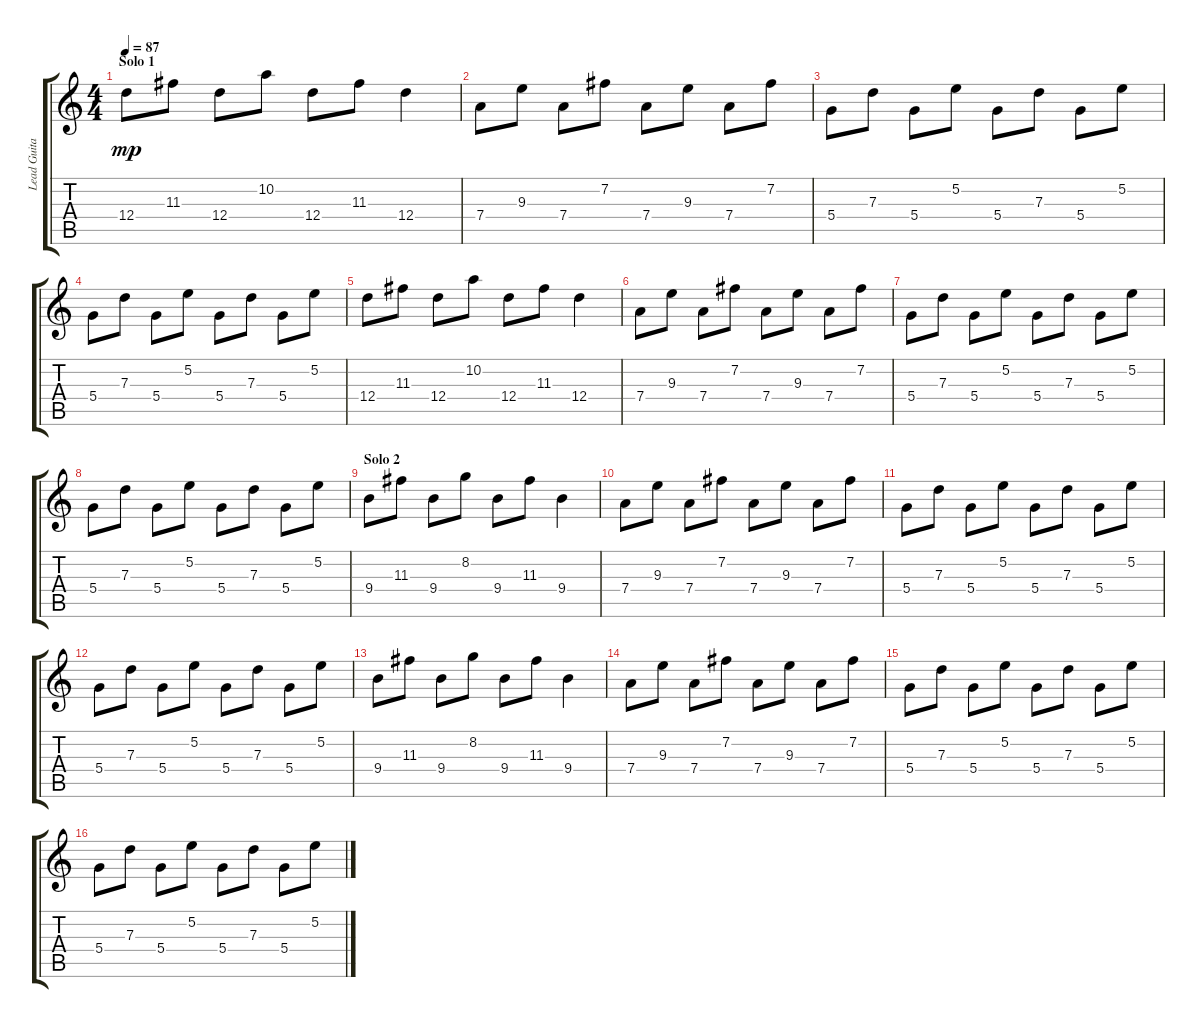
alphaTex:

\track ("Lead Guitar" "Lead Guita") {instrument acousticguitarsteel}
\staff {score tabs}
\tuning (E4 B3 G3 D3 A2 E2) {hide}
\ts (4 4)
\section ("" "Solo 1")
\tempo 87
\clef g2
\ks c
12.4.8{dy mp} 11.3.8 12.4.8 10.2.8 12.4.8 11.3.8 12.4.4 |
7.4.8 9.3.8 7.4.8 7.2.8 7.4.8 9.3.8 7.4.8 7.2.8 |
5.4.8 7.3.8 5.4.8 5.2.8 5.4.8 7.3.8 5.4.8 5.2.8 |
5.4.8 7.3.8 5.4.8 5.2.8 5.4.8 7.3.8 5.4.8 5.2.8 |
12.4.8 11.3.8 12.4.8 10.2.8 12.4.8 11.3.8 12.4.4 |
7.4.8 9.3.8 7.4.8 7.2.8 7.4.8 9.3.8 7.4.8 7.2.8 |
5.4.8 7.3.8 5.4.8 5.2.8 5.4.8 7.3.8 5.4.8 5.2.8 |
5.4.8 7.3.8 5.4.8 5.2.8 5.4.8 7.3.8 5.4.8 5.2.8 |
\section ("" "Solo 2")
9.4.8 11.3.8 9.4.8 8.2.8 9.4.8 11.3.8 9.4.4 |
7.4.8 9.3.8 7.4.8 7.2.8 7.4.8 9.3.8 7.4.8 7.2.8 |
5.4.8 7.3.8 5.4.8 5.2.8 5.4.8 7.3.8 5.4.8 5.2.8 |
5.4.8 7.3.8 5.4.8 5.2.8 5.4.8 7.3.8 5.4.8 5.2.8 |
9.4.8 11.3.8 9.4.8 8.2.8 9.4.8 11.3.8 9.4.4 |
7.4.8 9.3.8 7.4.8 7.2.8 7.4.8 9.3.8 7.4.8 7.2.8 |
5.4.8 7.3.8 5.4.8 5.2.8 5.4.8 7.3.8 5.4.8 5.2.8 |
5.4.8 7.3.8 5.4.8 5.2.8 5.4.8 7.3.8 5.4.8 5.2.8
